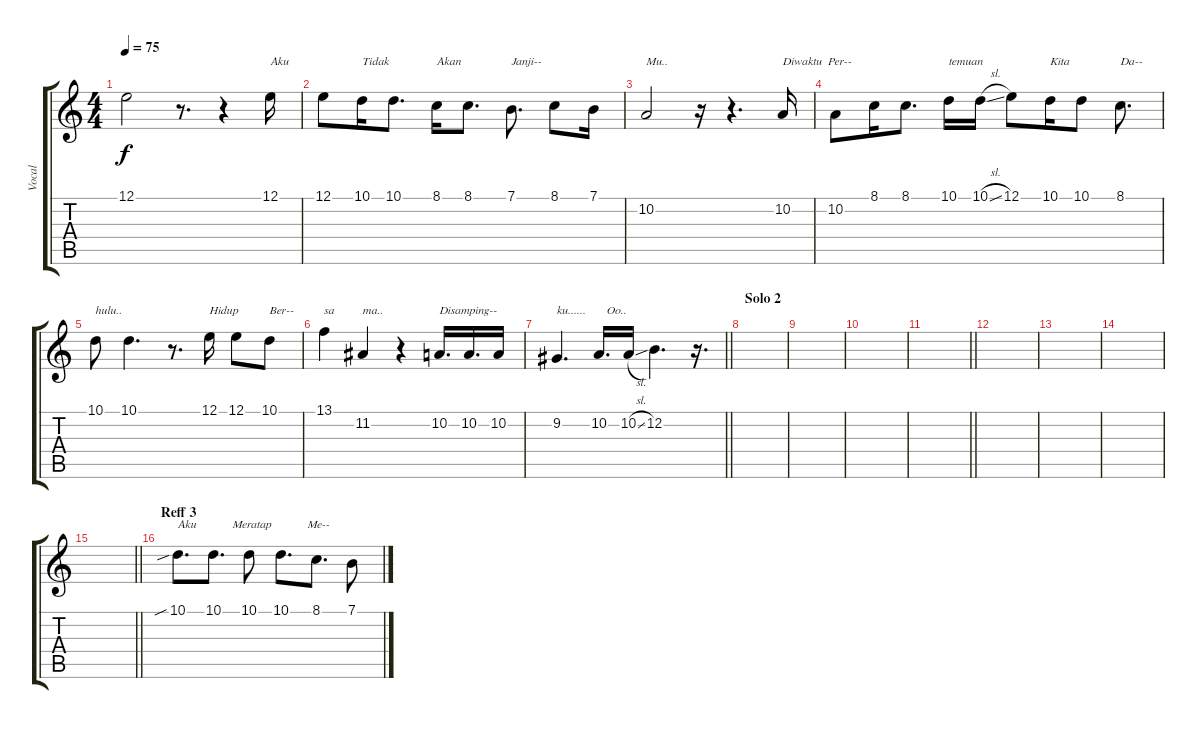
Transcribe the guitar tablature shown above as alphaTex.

\track ("Vocal" "Vocal") {instrument stringensemble1}
\staff {score tabs}
\tuning (E4 B3 G3 D3 A2 E2) {hide}
\ts (4 4)
\tempo 75
\clef g2
\ks c
12.1.2{dy f} r.8{d} r.4 12.1.16{txt "Aku"} |
12.1.8 10.1.16{txt "Tidak"} 10.1.8{d} 8.1.16{txt "Akan"} 8.1.8{d} 7.1.8{d txt "Janji--"} 8.1.8 7.1.16 |
10.2.2{txt "Mu.."} r.16 r.4{d} 10.2.16{txt "Diwaktu  Per--"} |
10.2.8 8.1.16 8.1.8{d} 10.1.16{txt "temuan"} 10.1{sl}.16 12.1.8 10.1.16{txt "Kita"} 10.1.8 8.1.8{d txt "Da--"} |
10.1.8{txt "hulu.."} 10.1.4{d} r.8{d} 12.1.16{txt "Hidup"} 12.1.8 10.1.8{txt "Ber--"} |
13.1.4{txt "sa"} 11.2.4{txt "ma.."} r.4 10.2.16{d txt "Disamping--"} 10.2.16{d} 10.2.16 |
\barLineRight lightlight
9.2.4{d txt "ku......       Oo.."} 10.2.16{d} 10.2{sl}.16 12.2.4{d} r.16{d} |
\section ("" "Solo 2")
|
|
|
\barLineRight lightlight
|
|
|
|
\barLineRight lightlight
|
\section ("" "Reff 3")
10.1{sib}.8{d txt "Aku            Meratap            Me--"} 10.1.8{d} 10.1.8 10.1.8{d} 8.1.8{d} 7.1.8
